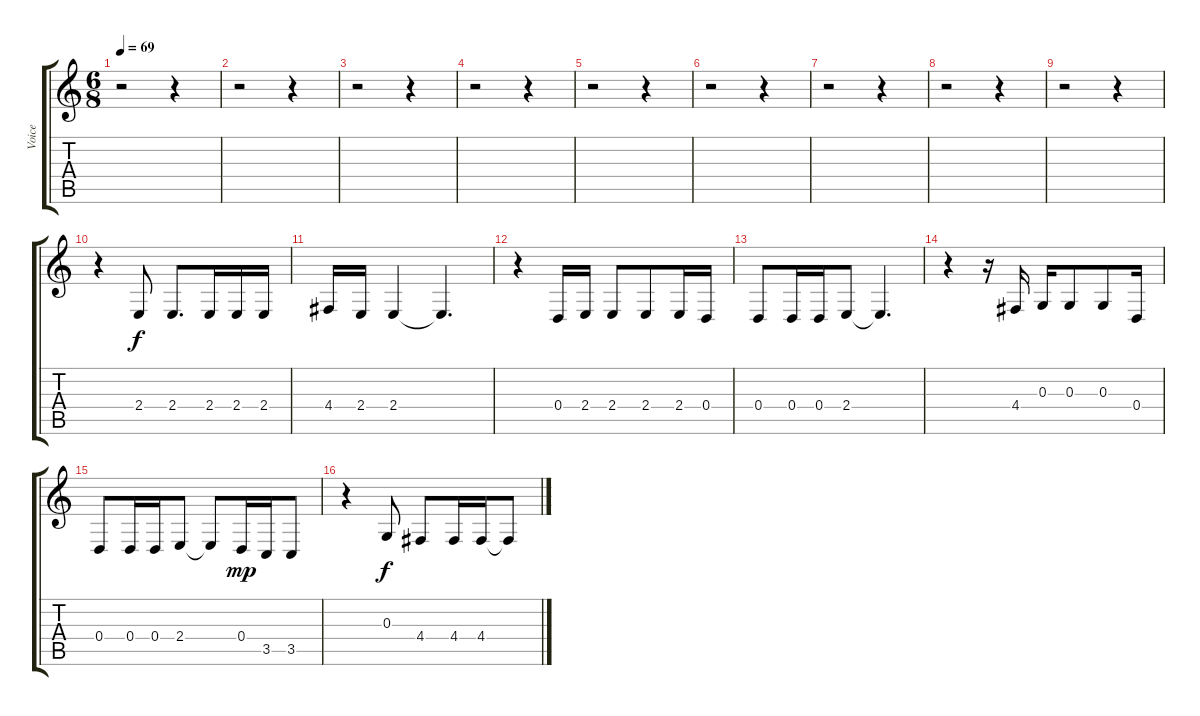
\track ("Voice" "Voice") {instrument cello}
\staff {score tabs}
\tuning (E4 B3 G3 D3 A2 E2) {hide}
\ts (6 8)
\tempo 69
\clef g2
\ks c
r.2{dy f} r.4 |
r.2 r.4 |
r.2 r.4 |
r.2 r.4 |
r.2 r.4 |
r.2 r.4 |
r.2 r.4 |
r.2 r.4 |
r.2 r.4 |
r.4 2.4.8 2.4.8{d} 2.4.16 2.4.16 2.4.16 |
4.4.16 2.4.16 2.4.4 2.4{t}.4{d} |
r.4 0.4.16 2.4.16 2.4.8 2.4.8 2.4.16 0.4.16 |
0.4.8 0.4.16 0.4.16 2.4.8 2.4{t}.4{d} |
r.4 r.16 4.4.16 0.3.16 0.3.8 0.3.8 0.4.16 |
0.4.8 0.4.16 0.4.16 2.4.8 2.4{t}.8 0.4.16{dy mp} 3.5.16 3.5.8 |
r.4 0.3.8{dy f} 4.4.8 4.4.16 4.4.16 4.4{t}.8
